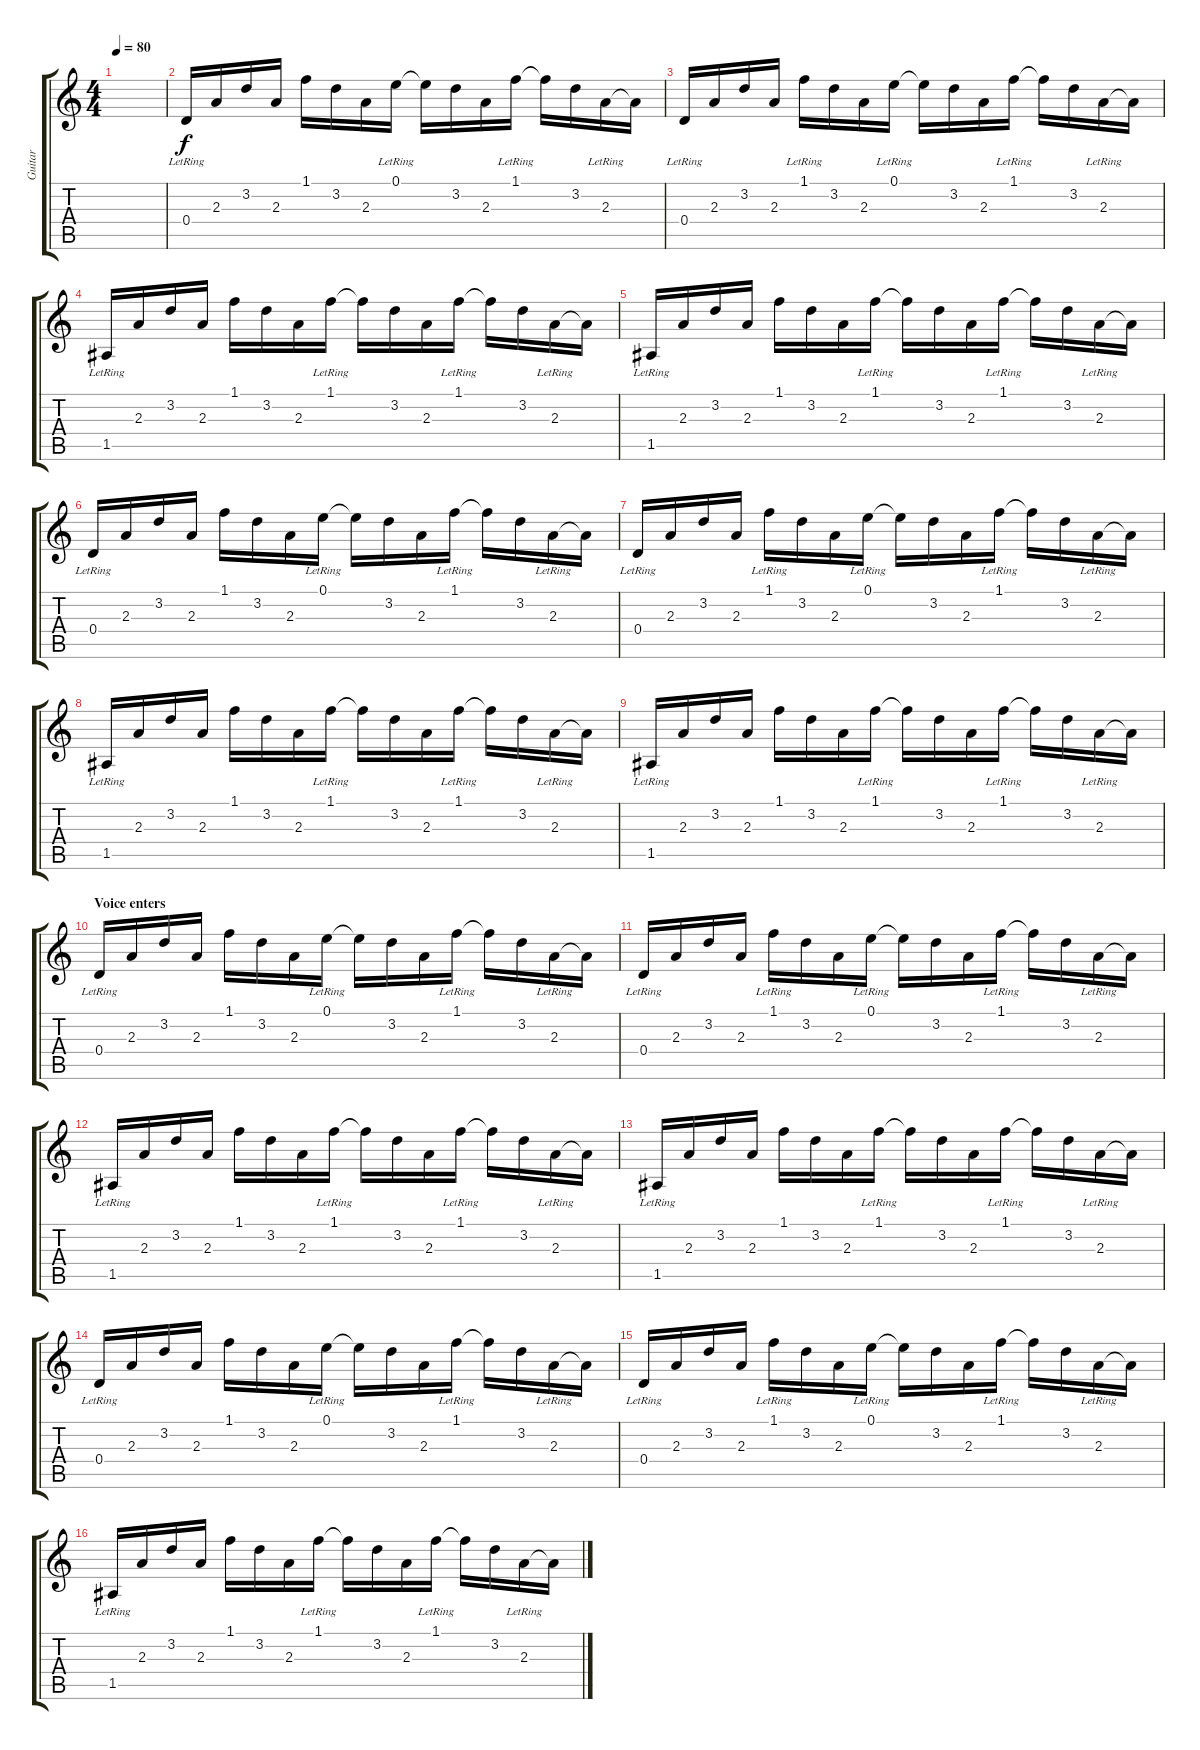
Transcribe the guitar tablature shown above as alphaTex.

\track ("Guitar" "Guitar") {instrument acousticguitarsteel}
\staff {score tabs}
\tuning (E4 B3 G3 D3 A2 E2) {hide}
\ts (4 4)
\tempo 80
\clef g2
\ks c
|
0.4{lr}.16 2.3.16 3.2.16 2.3.16 1.1.16 3.2.16 2.3.16 0.1{lr}.16 0.1{t}.16 3.2.16 2.3.16 1.1{lr}.16 1.1{t}.16 3.2.16 2.3{lr}.16 2.3{t}.16 |
0.4{lr}.16 2.3.16 3.2.16 2.3.16 1.1{lr}.16 3.2.16 2.3.16 0.1{lr}.16 0.1{t}.16 3.2.16 2.3.16 1.1{lr}.16 1.1{t}.16 3.2.16 2.3{lr}.16 2.3{t}.16 |
1.5{lr}.16 2.3.16 3.2.16 2.3.16 1.1.16 3.2.16 2.3.16 1.1{lr}.16 1.1{t}.16 3.2.16 2.3.16 1.1{lr}.16 1.1{t}.16 3.2.16 2.3{lr}.16 2.3{t}.16 |
1.5{lr}.16 2.3.16 3.2.16 2.3.16 1.1.16 3.2.16 2.3.16 1.1{lr}.16 1.1{t}.16 3.2.16 2.3.16 1.1{lr}.16 1.1{t}.16 3.2.16 2.3{lr}.16 2.3{t}.16 |
0.4{lr}.16 2.3.16 3.2.16 2.3.16 1.1.16 3.2.16 2.3.16 0.1{lr}.16 0.1{t}.16 3.2.16 2.3.16 1.1{lr}.16 1.1{t}.16 3.2.16 2.3{lr}.16 2.3{t}.16 |
0.4{lr}.16 2.3.16 3.2.16 2.3.16 1.1{lr}.16 3.2.16 2.3.16 0.1{lr}.16 0.1{t}.16 3.2.16 2.3.16 1.1{lr}.16 1.1{t}.16 3.2.16 2.3{lr}.16 2.3{t}.16 |
1.5{lr}.16 2.3.16 3.2.16 2.3.16 1.1.16 3.2.16 2.3.16 1.1{lr}.16 1.1{t}.16 3.2.16 2.3.16 1.1{lr}.16 1.1{t}.16 3.2.16 2.3{lr}.16 2.3{t}.16 |
1.5{lr}.16 2.3.16 3.2.16 2.3.16 1.1.16 3.2.16 2.3.16 1.1{lr}.16 1.1{t}.16 3.2.16 2.3.16 1.1{lr}.16 1.1{t}.16 3.2.16 2.3{lr}.16 2.3{t}.16 |
\section ("" "Voice enters")
0.4{lr}.16 2.3.16 3.2.16 2.3.16 1.1.16 3.2.16 2.3.16 0.1{lr}.16 0.1{t}.16 3.2.16 2.3.16 1.1{lr}.16 1.1{t}.16 3.2.16 2.3{lr}.16 2.3{t}.16 |
0.4{lr}.16 2.3.16 3.2.16 2.3.16 1.1{lr}.16 3.2.16 2.3.16 0.1{lr}.16 0.1{t}.16 3.2.16 2.3.16 1.1{lr}.16 1.1{t}.16 3.2.16 2.3{lr}.16 2.3{t}.16 |
1.5{lr}.16 2.3.16 3.2.16 2.3.16 1.1.16 3.2.16 2.3.16 1.1{lr}.16 1.1{t}.16 3.2.16 2.3.16 1.1{lr}.16 1.1{t}.16 3.2.16 2.3{lr}.16 2.3{t}.16 |
1.5{lr}.16 2.3.16 3.2.16 2.3.16 1.1.16 3.2.16 2.3.16 1.1{lr}.16 1.1{t}.16 3.2.16 2.3.16 1.1{lr}.16 1.1{t}.16 3.2.16 2.3{lr}.16 2.3{t}.16 |
0.4{lr}.16 2.3.16 3.2.16 2.3.16 1.1.16 3.2.16 2.3.16 0.1{lr}.16 0.1{t}.16 3.2.16 2.3.16 1.1{lr}.16 1.1{t}.16 3.2.16 2.3{lr}.16 2.3{t}.16 |
0.4{lr}.16 2.3.16 3.2.16 2.3.16 1.1{lr}.16 3.2.16 2.3.16 0.1{lr}.16 0.1{t}.16 3.2.16 2.3.16 1.1{lr}.16 1.1{t}.16 3.2.16 2.3{lr}.16 2.3{t}.16 |
1.5{lr}.16 2.3.16 3.2.16 2.3.16 1.1.16 3.2.16 2.3.16 1.1{lr}.16 1.1{t}.16 3.2.16 2.3.16 1.1{lr}.16 1.1{t}.16 3.2.16 2.3{lr}.16 2.3{t}.16
